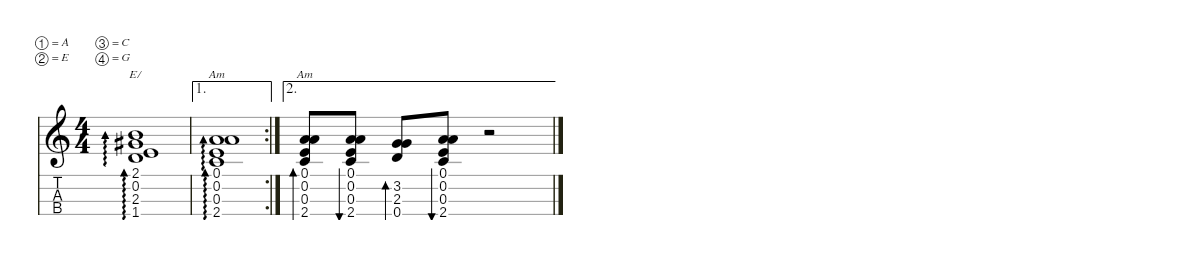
\defaultSystemsLayout 5
\hideDynamics
\bracketExtendMode nobrackets
\otherSystemsTrackNameOrientation horizontal
\defaultBarNumberDisplay Hide
\track ("Ukulele" " ") {defaultSystemsLayout 4 instrument acousticguitarnylon}
\staff {score tabs}
\tuning (A4 E4 C4 G4)
\displaytranspose 0
\chord ("Am" 0 0 0 2) {showdiagram false showfingering false}
\chord ("E7" 2 0 2 1) {showdiagram false showfingering false}
\ts (4 4)
\tempo (150 hide)
\clef g2
\ks c
(0.2 2.3 1.4{acc #} 2.1).1{ad 0 ch "E7" dy mf beam Up} |
\ae 1
\rc 2
(0.1 2.4 0.2 0.3).1{ad 0 ch "Am" beam Up} |
\ae 2
(0.1 2.4 0.2 0.3).8{bd 30 ch "Am" beam Up} (0.1 2.4 0.2 0.3).8{bu 30 beam Up} (0.4 3.2 2.3).8{bd 30 beam Up} (0.1 2.4 0.2 0.3).8{bu 30 beam Up} r.2{beam Up}
